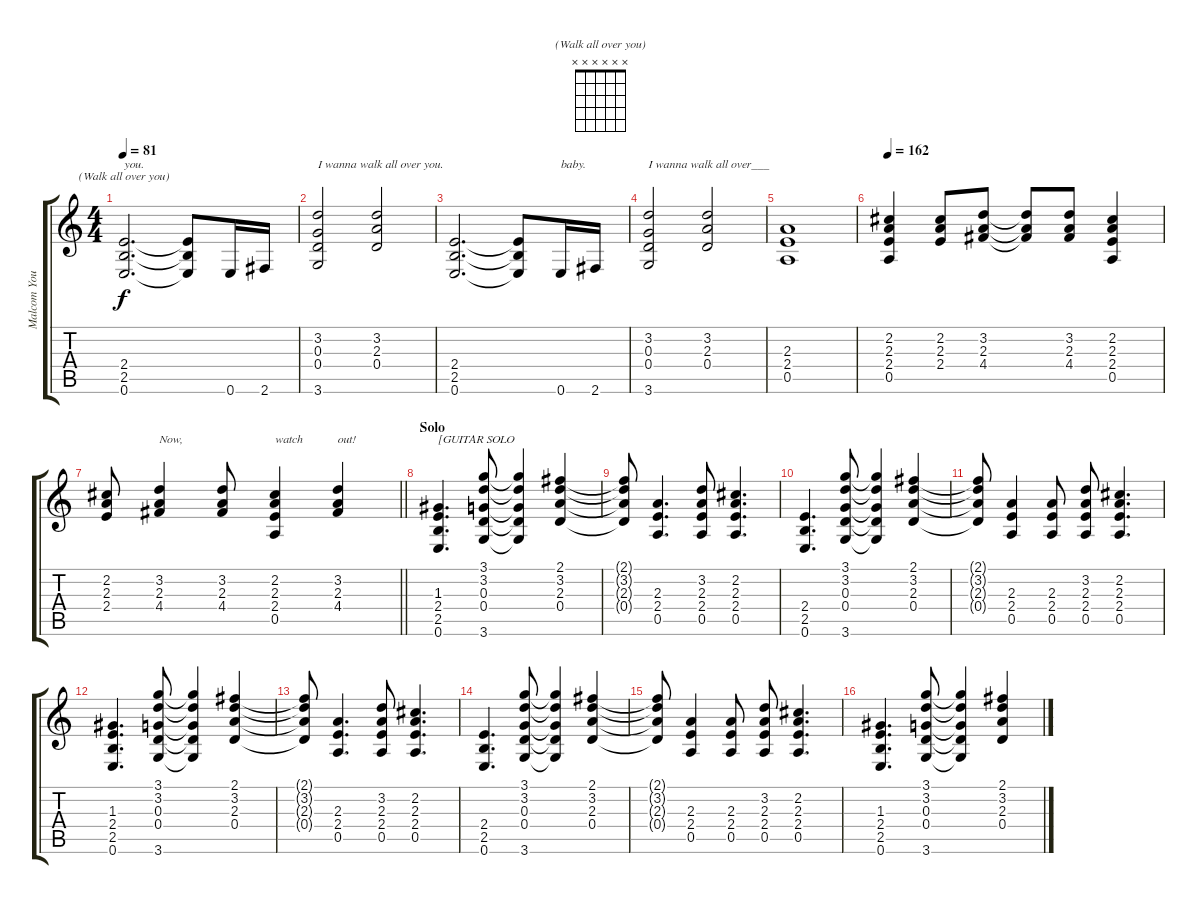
\track ("Malcom Young" "Malcom You") {instrument distortionguitar}
\staff {score tabs}
\tuning (E4 B3 G3 D3 A2 E2) {hide}
\chord ("(Walk all over you)" x x x x x x)
\ts (4 4)
\tempo 81
\clef g2
\ks c
(2.4 2.5 0.6).2{d ch "(Walk all over you)" txt "you." dy f} (2.4{t} 2.5{t} 0.6{t}).8 0.6.16 2.6.16 |
(3.2 0.3 0.4 3.6).2{txt "I wanna walk all over you."} (3.2 2.3 0.4).2 |
(2.4 2.5 0.6).2{d} (2.4{t} 2.5{t} 0.6{t}).8 0.6.16{txt "baby."} 2.6.16 |
(3.2 0.3 0.4 3.6).2{txt "I wanna walk all over___"} (3.2 2.3 0.4).2 |
(2.3 2.4 0.5).1 |
\tempo 162
(2.2 2.3 2.4 0.5).4 (2.2 2.3 2.4).8 (3.2 2.3 4.4).8 (3.2{t} 2.3{t} 4.4{t}).8 (3.2 2.3 4.4).8 (2.2 2.3 2.4 0.5).4 |
\barLineRight lightlight
(2.2 2.3 2.4).8 (3.2 2.3 4.4).4{txt "Now,"} (3.2 2.3 4.4).8 (2.2 2.3 2.4 0.5).4{txt "watch"} (3.2 2.3 4.4).4{txt "out!"} |
\section ("" "Solo")
(1.3 2.4 2.5 0.6).4{d txt "[GUITAR SOLO"} (3.1 3.2 0.3 0.4 3.6).8 (3.1{t} 3.2{t} 0.3{t} 0.4{t} 3.6{t}).4 (2.1 3.2 2.3 0.4).4 |
(2.1{t} 3.2{t} 2.3{t} 0.4{t}).8 (2.3 2.4 0.5).4{d} (3.2 2.3 2.4 0.5).8 (2.2 2.3 2.4 0.5).4{d} |
(2.4 2.5 0.6).4{d} (3.1 3.2 0.3 0.4 3.6).8 (3.1{t} 3.2{t} 0.3{t} 0.4{t} 3.6{t}).4 (2.1 3.2 2.3 0.4).4 |
(2.1{t} 3.2{t} 2.3{t} 0.4{t}).8 (2.3 2.4 0.5).4 (2.3 2.4 0.5).8 (3.2 2.3 2.4 0.5).8 (2.2 2.3 2.4 0.5).4{d} |
(1.3 2.4 2.5 0.6).4{d} (3.1 3.2 0.3 0.4 3.6).8 (3.1{t} 3.2{t} 0.3{t} 0.4{t} 3.6{t}).4 (2.1 3.2 2.3 0.4).4 |
(2.1{t} 3.2{t} 2.3{t} 0.4{t}).8 (2.3 2.4 0.5).4{d} (3.2 2.3 2.4 0.5).8 (2.2 2.3 2.4 0.5).4{d} |
(2.4 2.5 0.6).4{d} (3.1 3.2 0.3 0.4 3.6).8 (3.1{t} 3.2{t} 0.3{t} 0.4{t} 3.6{t}).4 (2.1 3.2 2.3 0.4).4 |
(2.1{t} 3.2{t} 2.3{t} 0.4{t}).8 (2.3 2.4 0.5).4 (2.3 2.4 0.5).8 (3.2 2.3 2.4 0.5).8 (2.2 2.3 2.4 0.5).4{d} |
(1.3 2.4 2.5 0.6).4{d} (3.1 3.2 0.3 0.4 3.6).8 (3.1{t} 3.2{t} 0.3{t} 0.4{t} 3.6{t}).4 (2.1 3.2 2.3 0.4).4
